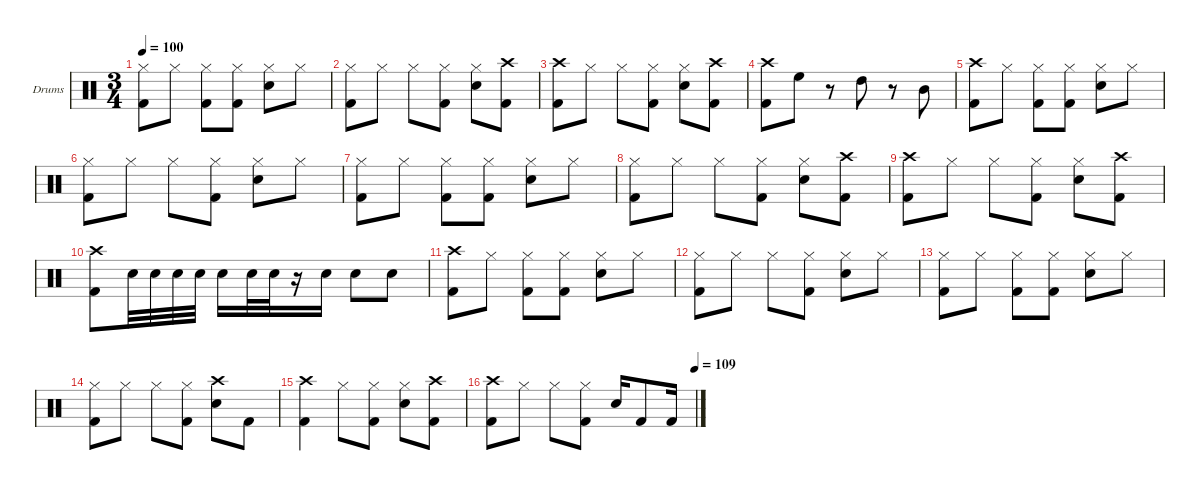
\hideDynamics
\bracketExtendMode nobrackets
\firstSystemTrackNameOrientation horizontal
\otherSystemsTrackNameOrientation horizontal
\track ("Drumkit" "Drums") {instrument percussion}
\staff {score}
\articulation defaults
\ts (3 4)
\tempo 100
\clef neutral
\ks c
("Hi-Hat (closed)" "Kick (hit) 2").8{dy fff} "Hi-Hat (closed)".8 ("Kick (hit) 2" "Hi-Hat (closed)").8 ("Kick (hit) 2" "Hi-Hat (closed)").8 ("Hi-Hat (closed)" "Snare (hit) 2").8 "Hi-Hat (closed)".8 |
("Hi-Hat (closed)" "Kick (hit) 2").8 "Hi-Hat (closed)".8 "Hi-Hat (closed)".8 ("Kick (hit) 2" "Hi-Hat (closed)").8 ("Hi-Hat (closed)" "Snare (hit) 2").8 ("Crash high (hit)" "Kick (hit) 2").8 |
("Kick (hit) 2" "Crash high (hit)").8 "Hi-Hat (closed)".8 "Hi-Hat (closed)".8 ("Kick (hit) 2" "Hi-Hat (closed)").8 ("Snare (hit) 2" "Hi-Hat (closed)").8 ("Kick (hit) 2" "Crash high (hit)").8 |
("Crash high (hit)" "Kick (hit) 2").8 "High Floor Tom (hit)".8 r.8 "High Tom (hit)".8 r.8 "Mid Tom (hit)".8 |
("Crash high (hit)" "Kick (hit) 2").8 "Hi-Hat (closed)".8 ("Kick (hit) 2" "Hi-Hat (closed)").8 ("Kick (hit) 2" "Hi-Hat (closed)").8 ("Snare (hit) 2" "Hi-Hat (closed)").8 "Hi-Hat (closed)".8 |
("Hi-Hat (closed)" "Kick (hit) 2").8 "Hi-Hat (closed)".8 "Hi-Hat (closed)".8 ("Kick (hit) 2" "Hi-Hat (closed)").8 ("Hi-Hat (closed)" "Snare (hit) 2").8 "Hi-Hat (closed)".8 |
("Hi-Hat (closed)" "Kick (hit) 2").8 "Hi-Hat (closed)".8 ("Kick (hit) 2" "Hi-Hat (closed)").8 ("Kick (hit) 2" "Hi-Hat (closed)").8 ("Hi-Hat (closed)" "Snare (hit) 2").8 "Hi-Hat (closed)".8 |
("Hi-Hat (closed)" "Kick (hit) 2").8 "Hi-Hat (closed)".8 "Hi-Hat (closed)".8 ("Kick (hit) 2" "Hi-Hat (closed)").8 ("Hi-Hat (closed)" "Snare (hit) 2").8 ("Crash high (hit)" "Kick (hit) 2").8 |
("Kick (hit) 2" "Crash high (hit)").8 "Hi-Hat (closed)".8 "Hi-Hat (closed)".8 ("Kick (hit) 2" "Hi-Hat (closed)").8 ("Snare (hit) 2" "Hi-Hat (closed)").8 ("Kick (hit) 2" "Crash high (hit)").8 |
("Kick (hit) 2" "Crash high (hit)").8 "Snare (hit) 2".32 "Snare (hit) 2".32 "Snare (hit) 2".32 "Snare (hit) 2".32 "Snare (hit) 2".16 "Snare (hit) 2".32 "Snare (hit) 2".32 r.16 "Snare (hit) 2".16 "Snare (hit) 2".8 "Snare (hit) 2".8 |
("Crash high (hit)" "Kick (hit) 2").8 "Hi-Hat (closed)".8 ("Kick (hit) 2" "Hi-Hat (closed)").8 ("Kick (hit) 2" "Hi-Hat (closed)").8 ("Snare (hit) 2" "Hi-Hat (closed)").8 "Hi-Hat (closed)".8 |
("Hi-Hat (closed)" "Kick (hit) 2").8 "Hi-Hat (closed)".8 "Hi-Hat (closed)".8 ("Kick (hit) 2" "Hi-Hat (closed)").8 ("Hi-Hat (closed)" "Snare (hit) 2").8 "Hi-Hat (closed)".8 |
("Hi-Hat (closed)" "Kick (hit) 2").8 "Hi-Hat (closed)".8 ("Kick (hit) 2" "Hi-Hat (closed)").8 ("Kick (hit) 2" "Hi-Hat (closed)").8 ("Hi-Hat (closed)" "Snare (hit) 2").8 "Hi-Hat (closed)".8 |
("Kick (hit) 2" "Hi-Hat (closed)").8 "Hi-Hat (closed)".8 "Hi-Hat (closed)".8 ("Kick (hit) 2" "Hi-Hat (closed)").8 ("Snare (hit) 2" "Crash high (hit)").8 "Kick (hit) 2".8 |
("Kick (hit) 2" "Crash high (hit)").4 "Hi-Hat (closed)".8 ("Kick (hit) 2" "Hi-Hat (closed)").8 ("Hi-Hat (closed)" "Snare (hit) 2").8 ("Kick (hit) 2" "Crash high (hit)").8 |
\tempo (109 1)
("Kick (hit) 2" "Crash high (hit)").8 "Hi-Hat (closed)".8 "Hi-Hat (closed)".8 ("Kick (hit) 2" "Hi-Hat (closed)").8 "Snare (hit) 2".16{dy f} "Kick (hit) 2".8{dy fff} "Kick (hit) 2".16
